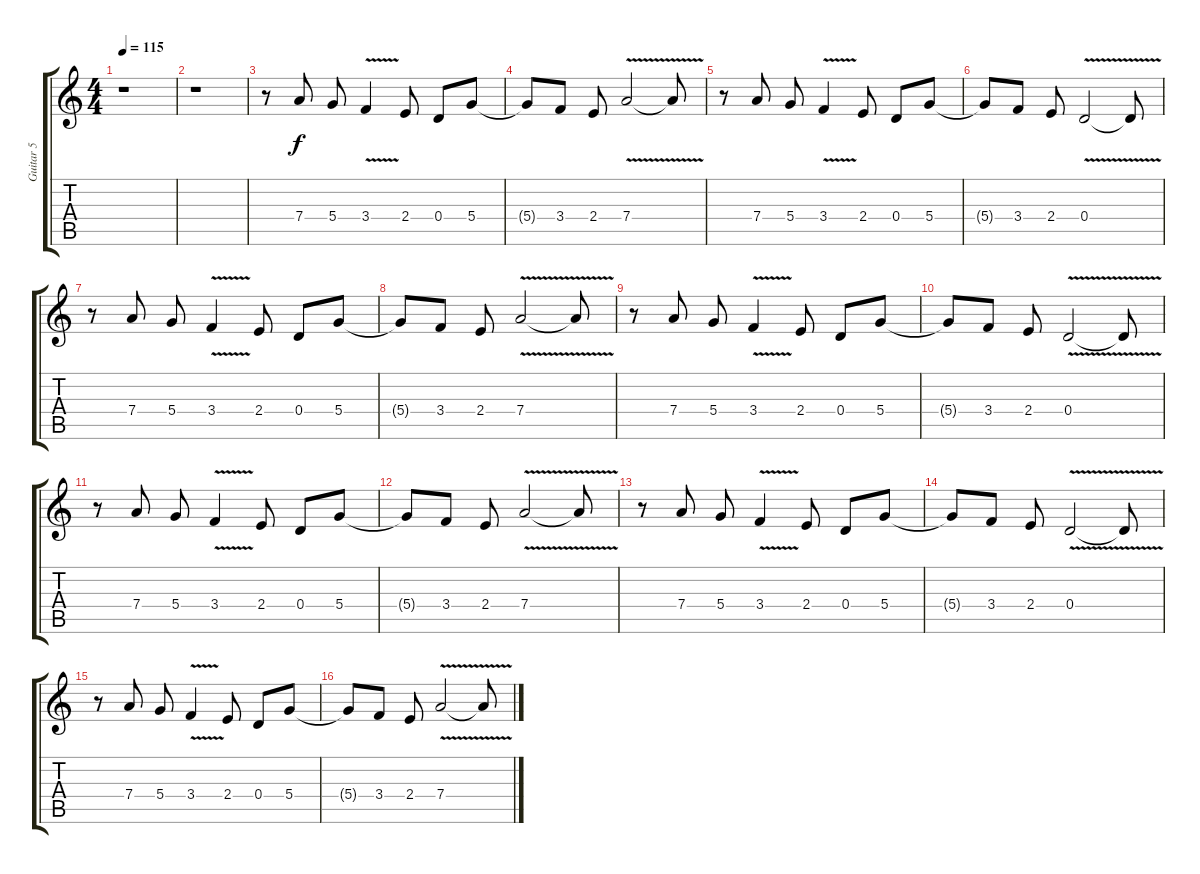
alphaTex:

\track ("Guitar 5" "Guitar 5") {instrument electricguitarjazz}
\staff {score tabs}
\tuning (E4 B3 G3 D3 A2 E2) {hide}
\ts (4 4)
\tempo 115
\clef g2
\ks c
r.1{dy f} |
r.1 |
r.8 7.4.8 5.4.8 3.4{v}.4 2.4.8 0.4.8 5.4.8 |
5.4{t}.8 3.4.8 2.4.8 7.4{v}.2 7.4{t}.8 |
r.8 7.4.8 5.4.8 3.4{v}.4 2.4.8 0.4.8 5.4.8 |
5.4{t}.8 3.4.8 2.4.8 0.4{v}.2 0.4{t}.8 |
r.8 7.4.8 5.4.8 3.4{v}.4 2.4.8 0.4.8 5.4.8 |
5.4{t}.8 3.4.8 2.4.8 7.4{v}.2 7.4{t}.8 |
r.8 7.4.8 5.4.8 3.4{v}.4 2.4.8 0.4.8 5.4.8 |
5.4{t}.8 3.4.8 2.4.8 0.4{v}.2 0.4{t}.8 |
r.8 7.4.8 5.4.8 3.4{v}.4 2.4.8 0.4.8 5.4.8 |
5.4{t}.8 3.4.8 2.4.8 7.4{v}.2 7.4{t}.8 |
r.8 7.4.8 5.4.8 3.4{v}.4 2.4.8 0.4.8 5.4.8 |
5.4{t}.8 3.4.8 2.4.8 0.4{v}.2 0.4{t}.8 |
r.8 7.4.8 5.4.8 3.4{v}.4 2.4.8 0.4.8 5.4.8 |
5.4{t}.8 3.4.8 2.4.8 7.4{v}.2 7.4{t}.8
